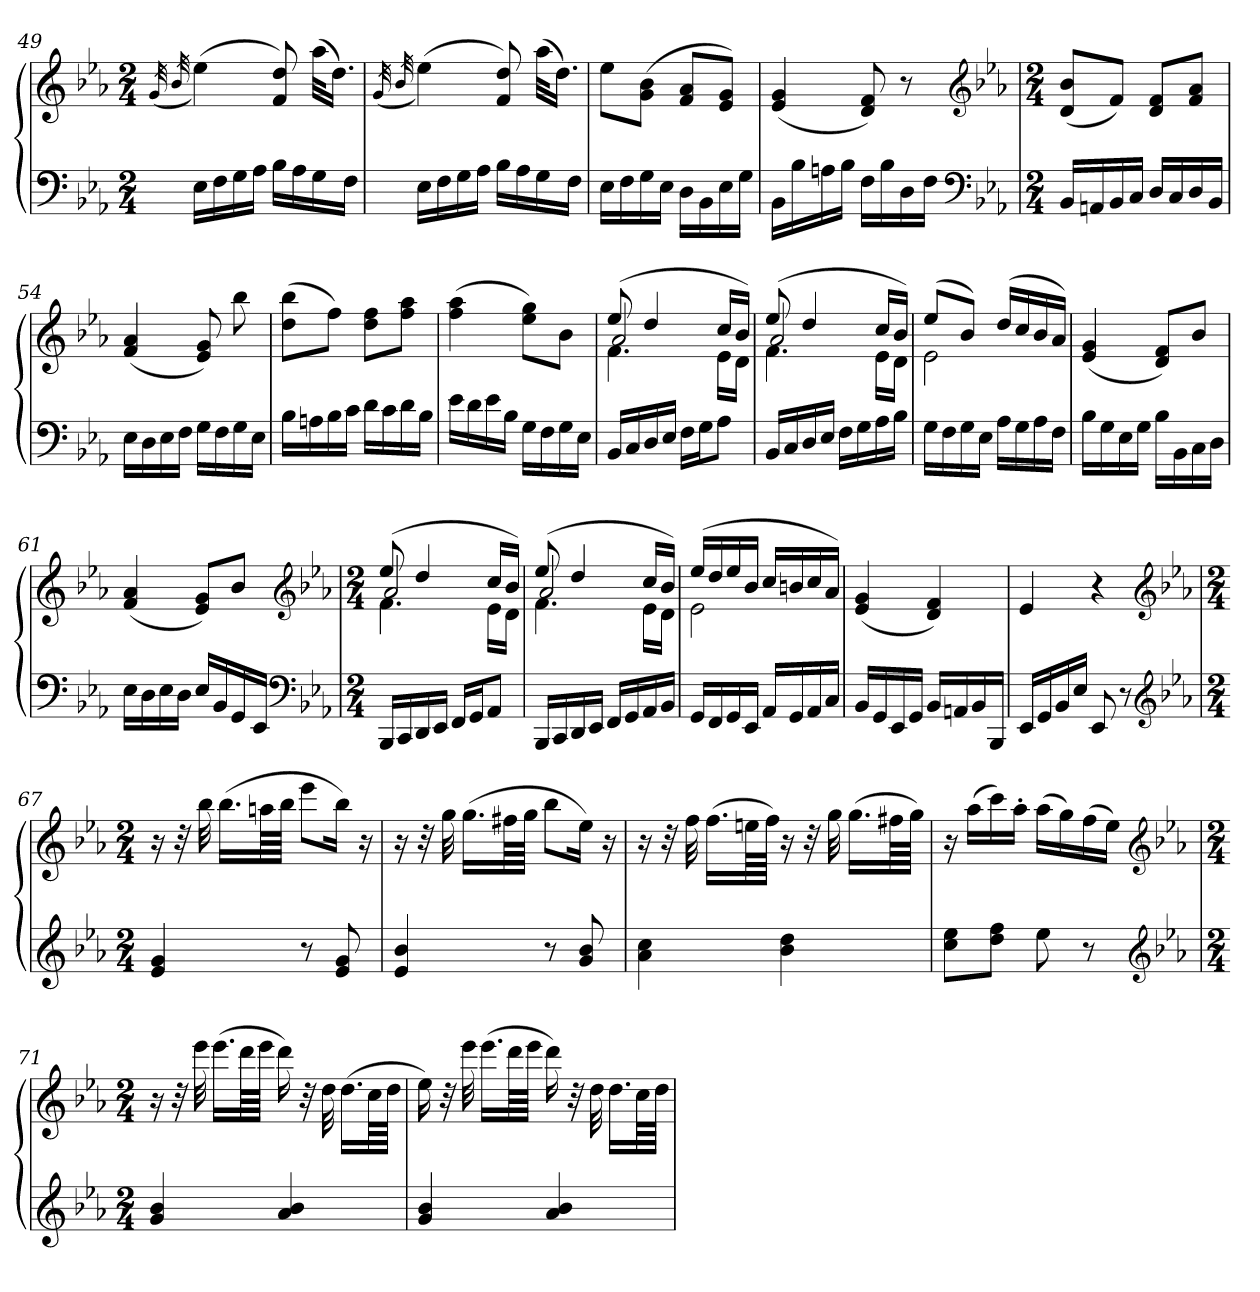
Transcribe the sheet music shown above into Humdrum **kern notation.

**kern	**kern
*part1	*part1
*staff2	*staff1
*clefF4	*clefG2
*k[b-e-a-]	*k[b-e-a-]
*E-:	*E-:
*M2/4	*M2/4
=49	=49
.	(32qg
.	32qb-
16E-LL	(4ee-)
16F	.
16G	.
16A-JJ	.
16B-LL	8f 8dd)
16A-	.
16G	(32aa-KLL
.	16.ddJJ)
16FJJ	.
=50	=50
.	(32qg
.	32qb-
16E-LL	(4ee-)
16F	.
16G	.
16A-JJ	.
16B-LL	8f 8dd)
16A-	.
16G	(32aa-KLL
.	16.ddJJ)
16FJJ	.
=51	=51
16E-LL	8ee-L
16F	.
16G	(8g 8b-J
16E-JJ	.
16DLL	8f 8a-L
16BB-	.
16E-	8e- 8gJ)
16GJJ	.
=52	=52
16BB-LL	(4e- 4g
16B-	.
16An	.
16B-JJ	.
16FLL	8d 8f)
16B-	.
16D	8r
16FJJ	.
*clefF4	*clefG2
*k[b-e-a-]	*k[b-e-a-]
*E-:	*E-:
=53	=53
*M2/4	*M2/4
16BB-LL	(8d 8b-L
16AAn	.
16BB-	8fJ)
16CJJ	.
16DLL	8d 8fL
16C	.
16D	8f 8a-J
16BB-JJ	.
=54	=54
16E-LL	(4f 4a-
16D	.
16E-	.
16FJJ	.
16GLL	8e- 8g)
16F	.
16G	8bb-
16E-JJ	.
=55	=55
16B-LL	(8dd 8bb-L
16An	.
16B-	8ffJ)
16cJJ	.
16dLL	8dd 8ffL
16c	.
16d	8ff 8aa-J
16B-JJ	.
=56	=56
16e-LL	(4ff 4aa-
16d	.
16e-	.
16B-JJ	.
16GLL	8ee- 8ggL)
16F	.
16G	8b-J
16E-JJ	.
=57	=57
*	*^
*	*	*^
16BB-LL	(8ee-	4.f	2a-
16C	.	.	.
16D	4dd	.	.
16E-JJ	.	.	.
16FLL	.	.	.
16GJ	.	.	.
8A-J	16ccLL	16e-LL	.
.	16b-JJ)	16dJJ	.
=58	=58	=58	=58
16BB-LL	(8ee-	4.f	2a-
16C	.	.	.
16D	4dd	.	.
16E-JJ	.	.	.
16FLL	.	.	.
16G	.	.	.
16A-	16ccLL	16e-LL	.
16B-JJ	16b-JJ)	16dJJ	.
*	*	*v	*v
=59	=59	=59
16GLL	(8ee-L	2e-
16F	.	.
16G	8b-J)	.
16E-JJ	.	.
16A-LL	(16ddLL	.
16G	16cc	.
16A-	16b-	.
16FJJ	16a-JJ)	.
*	*v	*v
=60	=60
16B-LL	(4e- 4g
16G	.
16E-	.
16GJJ	.
16B-LL	8d 8fL)
16BB-	.
16C	8b-J
16DJJ	.
=61	=61
16E-LL	(4f 4a-
16D	.
16E-	.
16DJJ	.
16E-LL	8e- 8gL)
16BB-	.
16GG	8b-J
16EE-JJ	.
*clefF4	*clefG2
*k[b-e-a-]	*k[b-e-a-]
*E-:	*E-:
=62	=62
*M2/4	*M2/4
*	*^
*	*	*^
16BBB-LL	(8ee-	4.f	2a-
16CC	.	.	.
16DD	4dd	.	.
16EE-JJ	.	.	.
16FFLL	.	.	.
16GGJ	.	.	.
8AA-J	16ccLL	16e-LL	.
.	16b-JJ)	16dJJ	.
=63	=63	=63	=63
16BBB-LL	(8ee-	4.f	2a-
16CC	.	.	.
16DD	4dd	.	.
16EE-JJ	.	.	.
16FFLL	.	.	.
16GG	.	.	.
16AA-	16ccLL	16e-LL	.
16BB-JJ	16b-JJ)	16dJJ	.
*	*	*v	*v
=64	=64	=64
16GGLL	(16ee-LL	2e-
16FF	16dd	.
16GG	16ee-	.
16EE-JJ	16b-JJ	.
16AA-LL	16ccLL	.
16GG	16bn	.
16AA-	16cc	.
16CJJ	16a-JJ)	.
*	*v	*v
=65	=65
16BB-LL	(4e- 4g
16GG	.
16EE-	.
16GGJJ	.
16BB-LL	4d 4f)
16AAn	.
16BB-	.
16BBB-JJ	.
=66	=66
16EE-LL	4e-
16GG	.
16BB-	.
16E-JJ	.
8EE-	4r
8r	.
*clefG2	*clefG2
*k[b-e-a-]	*k[b-e-a-]
*E-:	*E-:
=67	=67
*M2/4	*M2/4
4e- 4g	16r
.	32r
.	32bb-
.	(16.bb-LL
.	64aanLL
.	64bb-JJJJ
8r	8eee-L
8e- 8g	16bb-Jk)
.	16r
=68	=68
4e- 4b-	16r
.	32r
.	32gg
.	(16.ggLL
.	64ff#XLL
.	64ggJJJJ
8r	8bb-L
8g 8b-	16ee-Jk)
.	16r
=69	=69
4a- 4cc	16r
.	32r
.	32ff
.	(16.ffLL
.	64eenLL
.	64ffJJJJ)
4b- 4dd	16r
.	32r
.	32gg
.	(16.ggLL
.	64ff#XLL
.	64ggJJJJ)
=70	=70
8cc 8ee-L	16r
.	(16aa-LL
8dd 8ffJ	16ccc)
.	16aa-'JJ
8ee-	(16aa-LL
.	16gg)
8r	(16ff
.	16ee-JJ)
*clefG2	*clefG2
*k[b-e-a-]	*k[b-e-a-]
*E-:	*E-:
=71	=71
*M2/4	*M2/4
4g 4b-	16r
.	32r
.	32eee-
.	(16.eee-LL
.	64dddLL
.	64eee-JJJJ
4a- 4b-	16ddd)
.	32r
.	32dd
.	(16.ddLL
.	64ccLL
.	64ddJJJJ
=72	=72
4g 4b-	16ee-)
.	32r
.	32eee-
.	(16.eee-LL
.	64dddLL
.	64eee-JJJJ
4a- 4b-	16ddd)
.	32r
.	32dd
.	16.ddLL
.	64ccLL
.	64ddJJJJ
=	=
*-	*-
